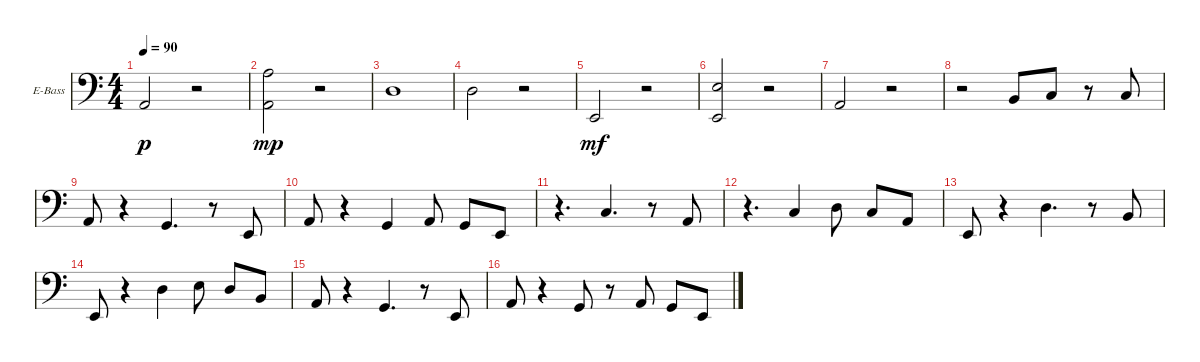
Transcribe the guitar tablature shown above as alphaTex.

\bracketExtendMode groupsimilarinstruments
\firstSystemTrackNameOrientation horizontal
\otherSystemsTrackNameOrientation horizontal
\track ("Бас гитара" "E-Bass") {instrument electricbassfinger}
\staff {score}
\tuning (G2 D2 A1 E1)
\ts (4 4)
\beaming (8 2 2 2 2)
\tempo 90
\clef f4
\ks c
0.3.2{dy p instrument electricbassfinger} r.2 |
(0.3 2.1).2{dy mp} r.2 |
5.3.1 |
0.2.2 r.2 |
0.4.2{dy mf} r.2 |
(2.2 0.4).2 r.2 |
0.3.2 r.2 |
r.2 2.3.8 3.3.8 r.8 3.3.8 |
0.3.8 r.4 3.4.4{d} r.8 0.4.8 |
0.3.8 r.4 3.4.4 0.3.8 3.4.8 0.4.8 |
r.4{d} 3.3.4{d} r.8 0.3.8 |
r.4{d} 3.3.4 0.2.8 3.3.8 0.3.8 |
0.4.8 r.4 0.2.4{d} r.8 2.3.8 |
0.4.8 r.4 0.2.4 2.2.8 0.2.8 2.3.8 |
0.3.8 r.4 3.4.4{d} r.8 0.4.8 |
0.3.8 r.4 3.4.8 r.8 0.3.8 3.4.8 0.4.8
